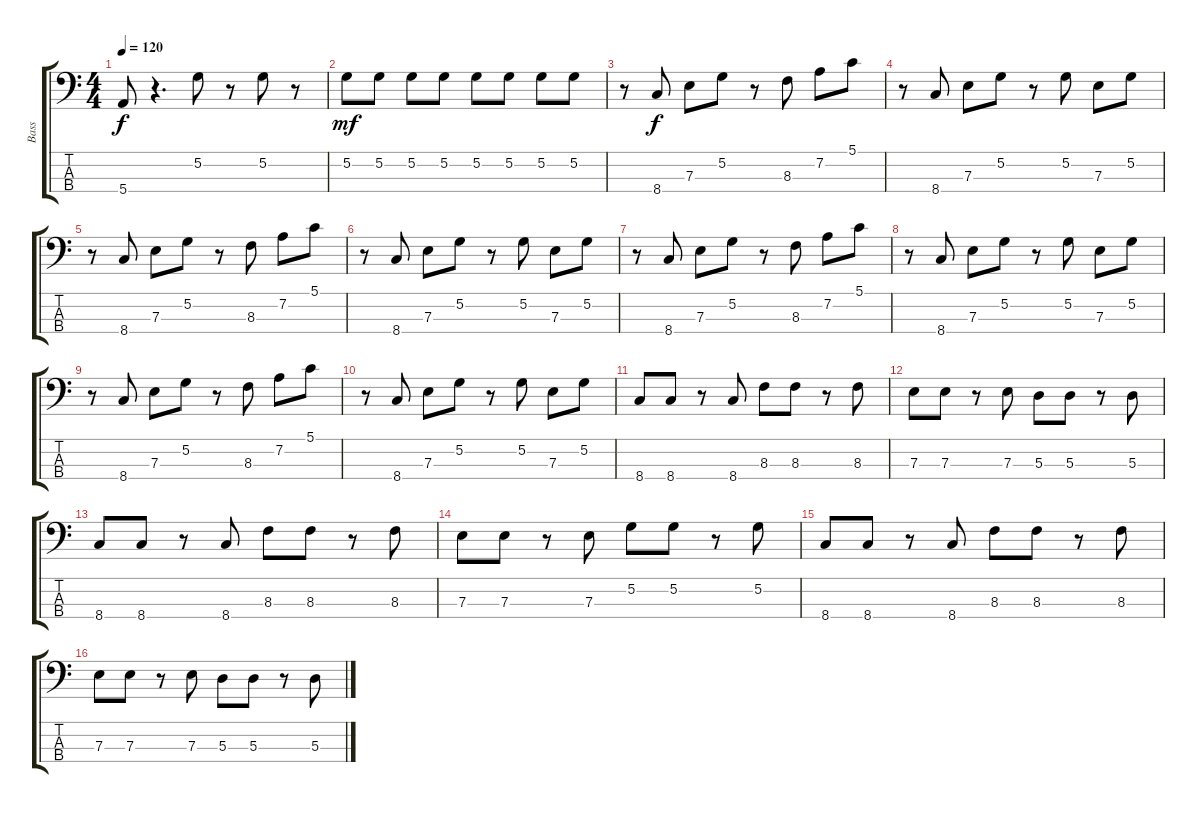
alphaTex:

\track ("Bass" "Bass") {instrument fretlessbass}
\staff {score tabs}
\tuning (G2 D2 A1 E1) {hide}
\ts (4 4)
\tempo 120
\clef f4
\ks c
5.4.8{dy f} r.4{d} 5.2.8 r.8 5.2.8 r.8 |
5.2.8{dy mf} 5.2.8 5.2.8 5.2.8 5.2.8 5.2.8 5.2.8 5.2.8 |
r.8 8.4.8{dy f} 7.3.8 5.2.8 r.8 8.3.8 7.2.8 5.1.8 |
r.8 8.4.8 7.3.8 5.2.8 r.8 5.2.8 7.3.8 5.2.8 |
r.8 8.4.8 7.3.8 5.2.8 r.8 8.3.8 7.2.8 5.1.8 |
r.8 8.4.8 7.3.8 5.2.8 r.8 5.2.8 7.3.8 5.2.8 |
r.8 8.4.8 7.3.8 5.2.8 r.8 8.3.8 7.2.8 5.1.8 |
r.8 8.4.8 7.3.8 5.2.8 r.8 5.2.8 7.3.8 5.2.8 |
r.8 8.4.8 7.3.8 5.2.8 r.8 8.3.8 7.2.8 5.1.8 |
r.8 8.4.8 7.3.8 5.2.8 r.8 5.2.8 7.3.8 5.2.8 |
8.4.8 8.4.8 r.8 8.4.8 8.3.8 8.3.8 r.8 8.3.8 |
7.3.8 7.3.8 r.8 7.3.8 5.3.8 5.3.8 r.8 5.3.8 |
8.4.8 8.4.8 r.8 8.4.8 8.3.8 8.3.8 r.8 8.3.8 |
7.3.8 7.3.8 r.8 7.3.8 5.2.8 5.2.8 r.8 5.2.8 |
8.4.8 8.4.8 r.8 8.4.8 8.3.8 8.3.8 r.8 8.3.8 |
7.3.8 7.3.8 r.8 7.3.8 5.3.8 5.3.8 r.8 5.3.8
